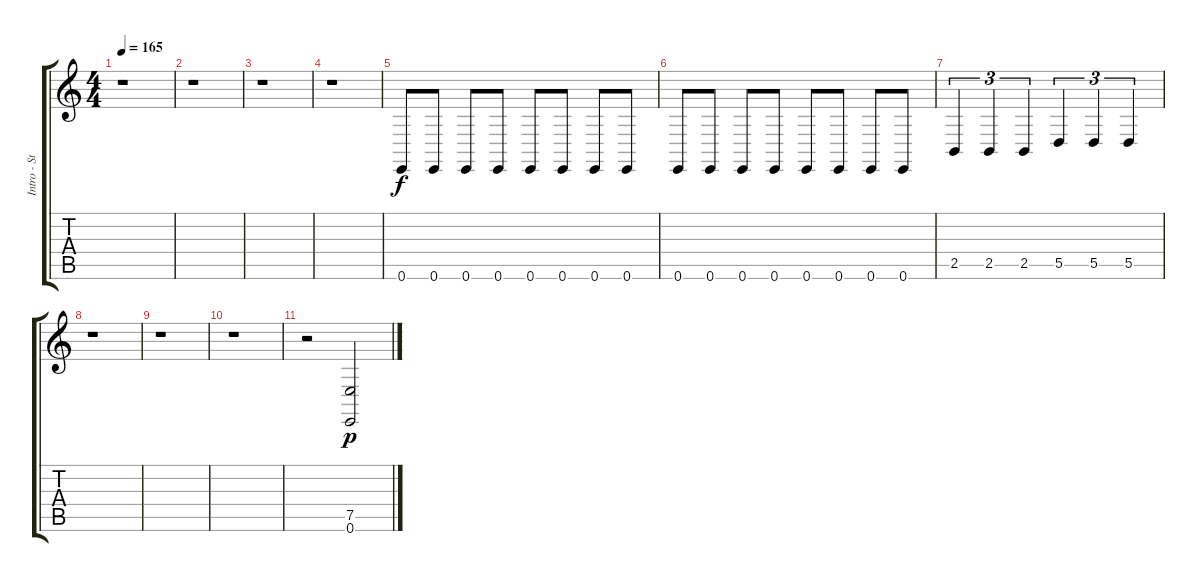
\track ("Intro - Strings" "Intro - St") {instrument pizzicatostrings}
\staff {score tabs}
\tuning (E4 B3 G3 D3 A2 E2) {hide}
\ts (4 4)
\tempo 165
\clef g2
\ks c
r.1{dy f} |
r.1 |
r.1 |
r.1 |
0.6.8 0.6.8 0.6.8 0.6.8 0.6.8 0.6.8 0.6.8 0.6.8 |
0.6.8 0.6.8 0.6.8 0.6.8 0.6.8 0.6.8 0.6.8 0.6.8 |
2.5.4{tu (3 2)} 2.5.4{tu (3 2)} 2.5.4{tu (3 2)} 5.5.4{tu (3 2)} 5.5.4{tu (3 2)} 5.5.4{tu (3 2)} |
r.1 |
r.1 |
r.1 |
r.2 (7.5 0.6).2{dy p}
